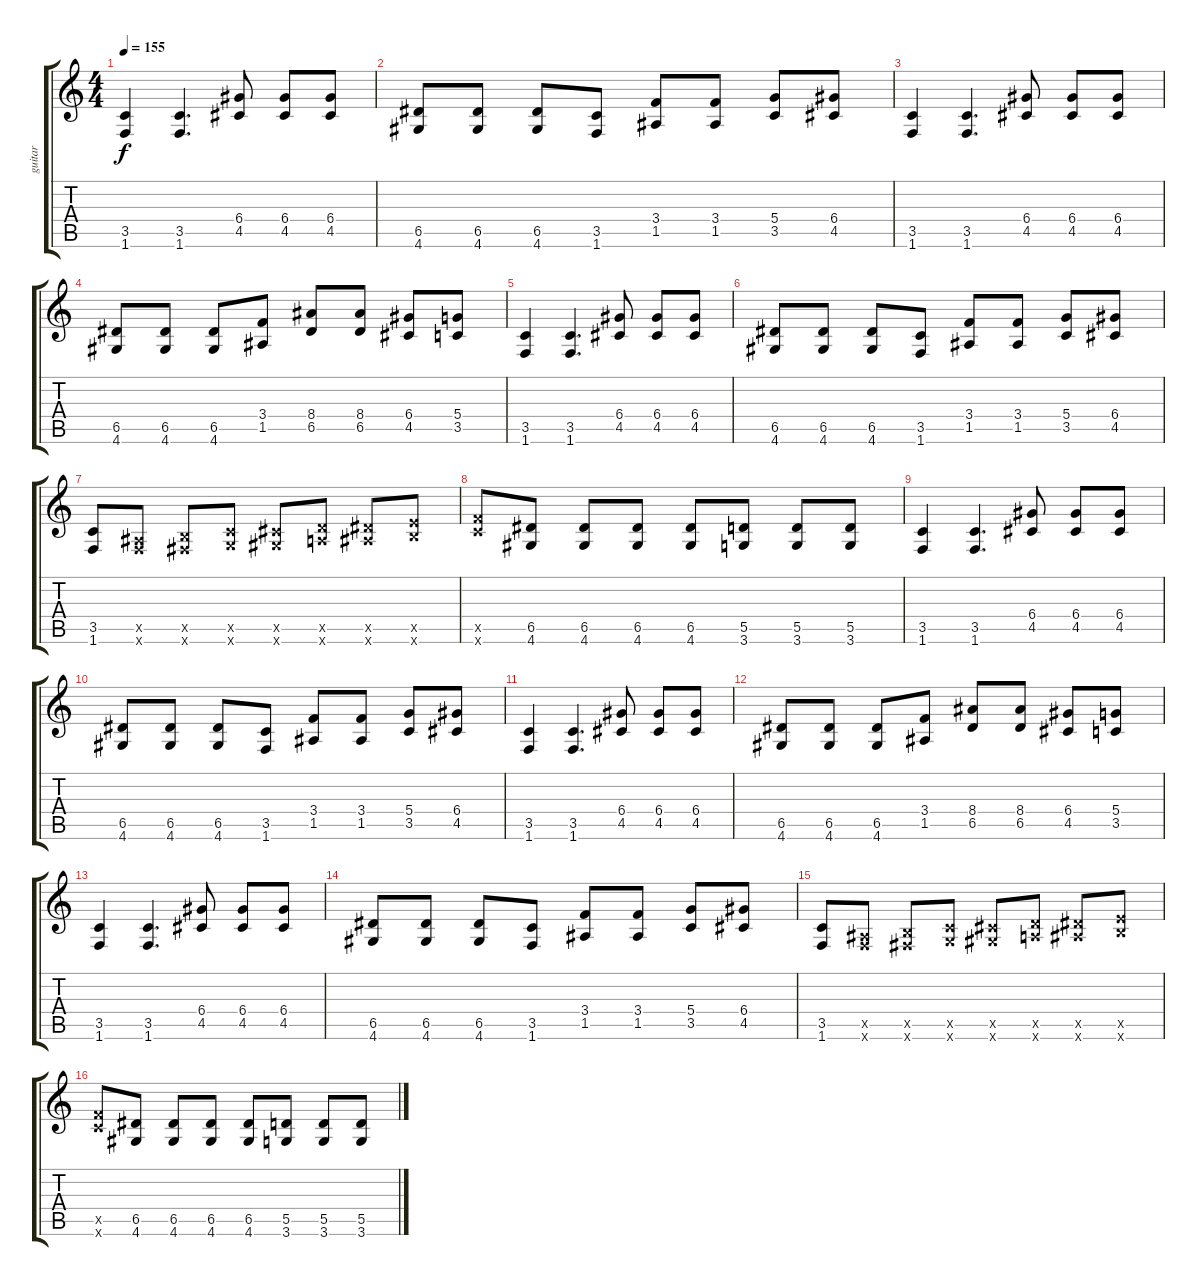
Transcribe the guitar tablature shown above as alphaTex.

\track ("guitar" "guitar") {instrument distortionguitar}
\staff {score tabs}
\tuning (E4 B3 G3 D3 A2 E2) {hide}
\ts (4 4)
\tempo 155
\clef g2
\ks c
(3.5 1.6).4{dy f} (3.5 1.6).4{d} (6.4 4.5).8 (6.4 4.5).8 (6.4 4.5).8 |
(6.5 4.6).8 (6.5 4.6).8 (6.5 4.6).8 (3.5 1.6).8 (3.4 1.5).8 (3.4 1.5).8 (5.4 3.5).8 (6.4 4.5).8 |
(3.5 1.6).4 (3.5 1.6).4{d} (6.4 4.5).8 (6.4 4.5).8 (6.4 4.5).8 |
(6.5 4.6).8 (6.5 4.6).8 (6.5 4.6).8 (3.4 1.5).8 (8.4 6.5).8 (8.4 6.5).8 (6.4 4.5).8 (5.4 3.5).8 |
(3.5 1.6).4 (3.5 1.6).4{d} (6.4 4.5).8 (6.4 4.5).8 (6.4 4.5).8 |
(6.5 4.6).8 (6.5 4.6).8 (6.5 4.6).8 (3.5 1.6).8 (3.4 1.5).8 (3.4 1.5).8 (5.4 3.5).8 (6.4 4.5).8 |
(3.5 1.6).8 (1.5{x} 1.6{x}).8 (2.5{x} 2.6{x}).8 (3.5{x} 3.6{x}).8 (4.5{x} 4.6{x}).8 (5.5{x} 5.6{x}).8 (6.5{x} 6.6{x}).8 (7.5{x} 7.6{x}).8 |
(8.5{x} 8.6{x}).8 (6.5 4.6).8 (6.5 4.6).8 (6.5 4.6).8 (6.5 4.6).8 (5.5 3.6).8 (5.5 3.6).8 (5.5 3.6).8 |
(3.5 1.6).4 (3.5 1.6).4{d} (6.4 4.5).8 (6.4 4.5).8 (6.4 4.5).8 |
(6.5 4.6).8 (6.5 4.6).8 (6.5 4.6).8 (3.5 1.6).8 (3.4 1.5).8 (3.4 1.5).8 (5.4 3.5).8 (6.4 4.5).8 |
(3.5 1.6).4 (3.5 1.6).4{d} (6.4 4.5).8 (6.4 4.5).8 (6.4 4.5).8 |
(6.5 4.6).8 (6.5 4.6).8 (6.5 4.6).8 (3.4 1.5).8 (8.4 6.5).8 (8.4 6.5).8 (6.4 4.5).8 (5.4 3.5).8 |
(3.5 1.6).4 (3.5 1.6).4{d} (6.4 4.5).8 (6.4 4.5).8 (6.4 4.5).8 |
(6.5 4.6).8 (6.5 4.6).8 (6.5 4.6).8 (3.5 1.6).8 (3.4 1.5).8 (3.4 1.5).8 (5.4 3.5).8 (6.4 4.5).8 |
(3.5 1.6).8 (1.5{x} 1.6{x}).8 (2.5{x} 2.6{x}).8 (3.5{x} 3.6{x}).8 (4.5{x} 4.6{x}).8 (5.5{x} 5.6{x}).8 (6.5{x} 6.6{x}).8 (7.5{x} 7.6{x}).8 |
(8.5{x} 8.6{x}).8 (6.5 4.6).8 (6.5 4.6).8 (6.5 4.6).8 (6.5 4.6).8 (5.5 3.6).8 (5.5 3.6).8 (5.5 3.6).8
